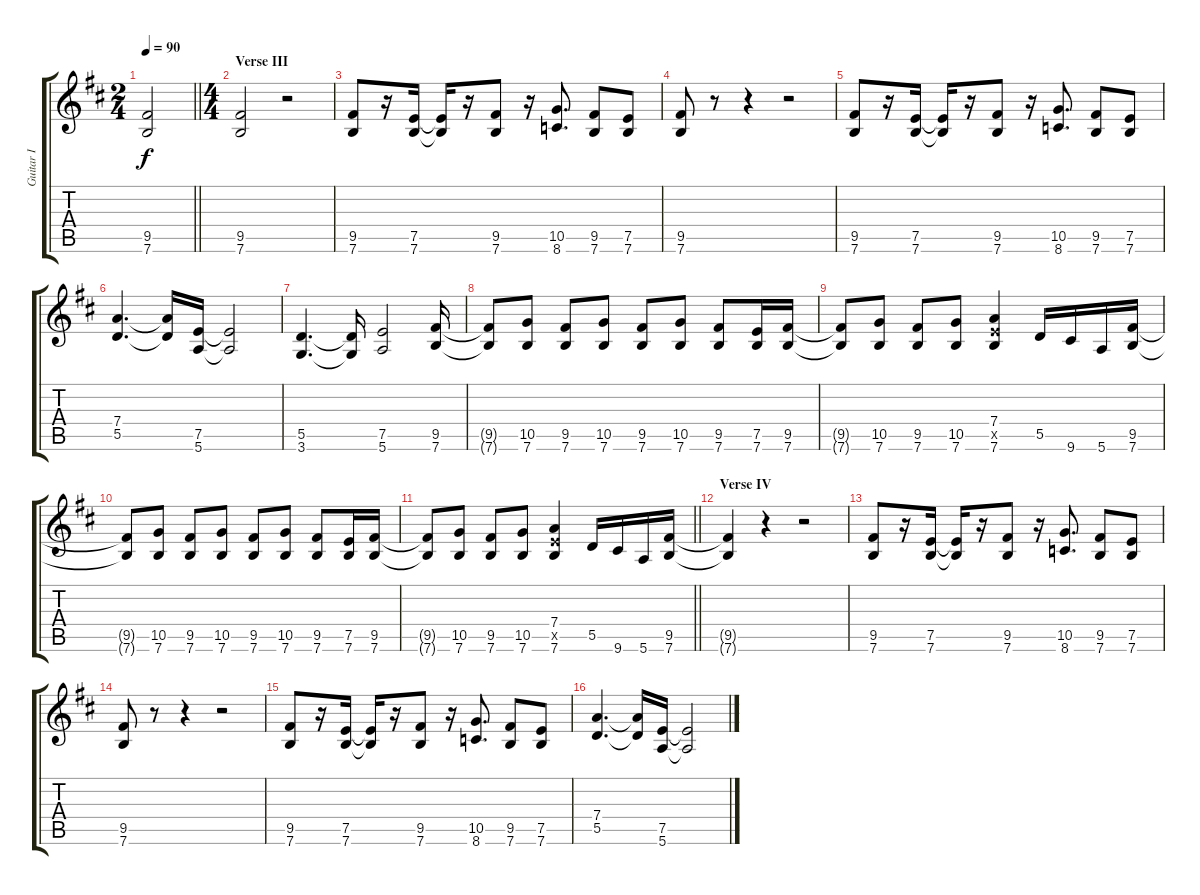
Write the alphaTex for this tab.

\track ("Guitar I" "Guitar I") {instrument distortionguitar}
\staff {score tabs}
\tuning (E4 B3 G3 D3 A2 E2) {hide}
\ts (2 4)
\tempo 90
\clef g2
\barLineRight lightlight
\ks bminor
(9.5{t} 7.6{t}).2{dy f} |
\ts (4 4)
\section ("" "Verse III")
(9.5 7.6).2 r.2 |
(9.5 7.6).8 r.16 (7.5 7.6).16 (7.5{t} 7.6{t}).16 r.16 (9.5 7.6).8 r.16 (10.5 8.6).8{d} (9.5 7.6).8 (7.5 7.6).8 |
(9.5 7.6).8 r.8 r.4 r.2 |
(9.5 7.6).8 r.16 (7.5 7.6).16 (7.5{t} 7.6{t}).16 r.16 (9.5 7.6).8 r.16 (10.5 8.6).8{d} (9.5 7.6).8 (7.5 7.6).8 |
(7.4 5.5).4{d} (7.4{t} 5.5{t}).16 (7.5 5.6).16 (7.5{t} 5.6{t}).2 |
(5.5 3.6).4{d} (5.5{t} 3.6{t}).16 (7.5 5.6).2 (9.5 7.6).16 |
(9.5{t} 7.6{t}).8 (10.5 7.6).8 (9.5 7.6).8 (10.5 7.6).8 (9.5 7.6).8 (10.5 7.6).8 (9.5 7.6).8 (7.5 7.6).16 (9.5 7.6).16 |
(9.5{t} 7.6{t}).8 (10.5 7.6).8 (9.5 7.6).8 (10.5 7.6).8 (7.4 7.5{x} 7.6).4 5.5.16 9.6.16 5.6.16 (9.5 7.6).16 |
(9.5{t} 7.6{t}).8 (10.5 7.6).8 (9.5 7.6).8 (10.5 7.6).8 (9.5 7.6).8 (10.5 7.6).8 (9.5 7.6).8 (7.5 7.6).16 (9.5 7.6).16 |
\barLineRight lightlight
(9.5{t} 7.6{t}).8 (10.5 7.6).8 (9.5 7.6).8 (10.5 7.6).8 (7.4 7.5{x} 7.6).4 5.5.16 9.6.16 5.6.16 (9.5 7.6).16 |
\section ("" "Verse IV")
(9.5{t} 7.6{t}).4 r.4 r.2 |
(9.5 7.6).8 r.16 (7.5 7.6).16 (7.5{t} 7.6{t}).16 r.16 (9.5 7.6).8 r.16 (10.5 8.6).8{d} (9.5 7.6).8 (7.5 7.6).8 |
(9.5 7.6).8 r.8 r.4 r.2 |
(9.5 7.6).8 r.16 (7.5 7.6).16 (7.5{t} 7.6{t}).16 r.16 (9.5 7.6).8 r.16 (10.5 8.6).8{d} (9.5 7.6).8 (7.5 7.6).8 |
(7.4 5.5).4{d} (7.4{t} 5.5{t}).16 (7.5 5.6).16 (7.5{t} 5.6{t}).2
